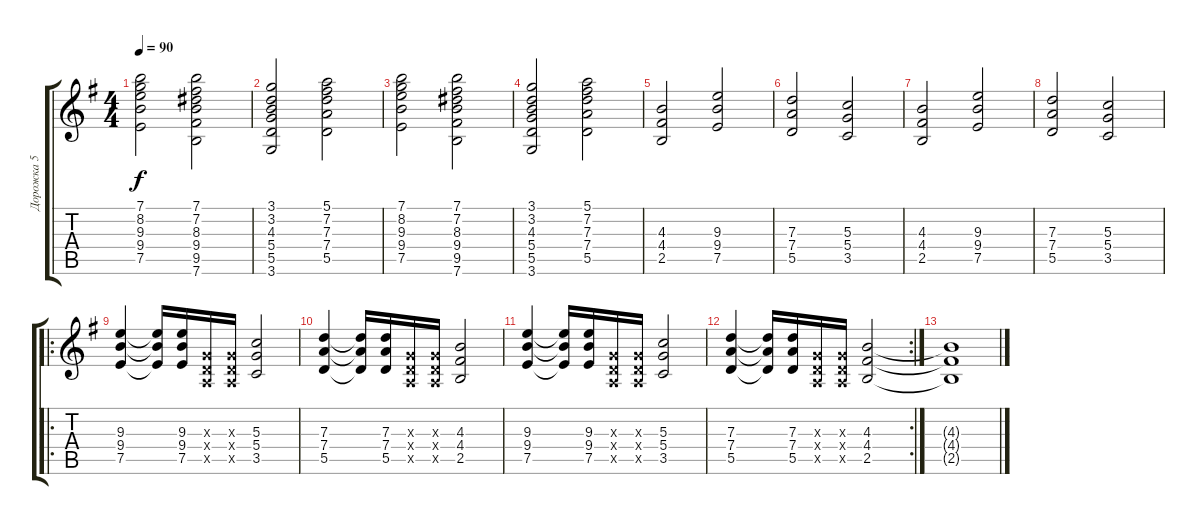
\track ("Дорожка 5" "Дорожка 5") {instrument distortionguitar}
\staff {score tabs}
\tuning (E4 B3 G3 D3 A2 E2) {hide}
\ts (4 4)
\tempo 90
\clef g2
\ks g
(7.1 8.2 9.3 9.4 7.5).2{dy f volume 7} (7.1 7.2 8.3 9.4 9.5 7.6).2 |
(3.1 3.2 4.3 5.4 5.5 3.6).2 (5.1 7.2 7.3 7.4 5.5).2 |
(7.1 8.2 9.3 9.4 7.5).2 (7.1 7.2 8.3 9.4 9.5 7.6).2 |
(3.1 3.2 4.3 5.4 5.5 3.6).2 (5.1 7.2 7.3 7.4 5.5).2 |
(4.3 4.4 2.5).2{volume 13} (9.3 9.4 7.5).2 |
(7.3 7.4 5.5).2 (5.3 5.4 3.5).2 |
(4.3 4.4 2.5).2{volume 13} (9.3 9.4 7.5).2 |
(7.3 7.4 5.5).2 (5.3 5.4 3.5).2 |
\ro
(9.3 9.4 7.5).4 (9.3{t} 9.4{t} 7.5{t}).16 (9.3 9.4 7.5).16 (0.3{x} 0.4{x} 0.5{x}).16 (0.3{x} 0.4{x} 0.5{x}).16 (5.3 5.4 3.5).2 |
(7.3 7.4 5.5).4 (7.3{t} 7.4{t} 5.5{t}).16 (7.3 7.4 5.5).16 (0.3{x} 0.4{x} 0.5{x}).16 (0.3{x} 0.4{x} 0.5{x}).16 (4.3 4.4 2.5).2 |
(9.3 9.4 7.5).4 (9.3{t} 9.4{t} 7.5{t}).16 (9.3 9.4 7.5).16 (0.3{x} 0.4{x} 0.5{x}).16 (0.3{x} 0.4{x} 0.5{x}).16 (5.3 5.4 3.5).2 |
\rc 2
(7.3 7.4 5.5).4 (7.3{t} 7.4{t} 5.5{t}).16 (7.3 7.4 5.5).16 (0.3{x} 0.4{x} 0.5{x}).16 (0.3{x} 0.4{x} 0.5{x}).16 (4.3 4.4 2.5).2 |
(4.3{t} 4.4{t} 2.5{t}).1{volume 1}
